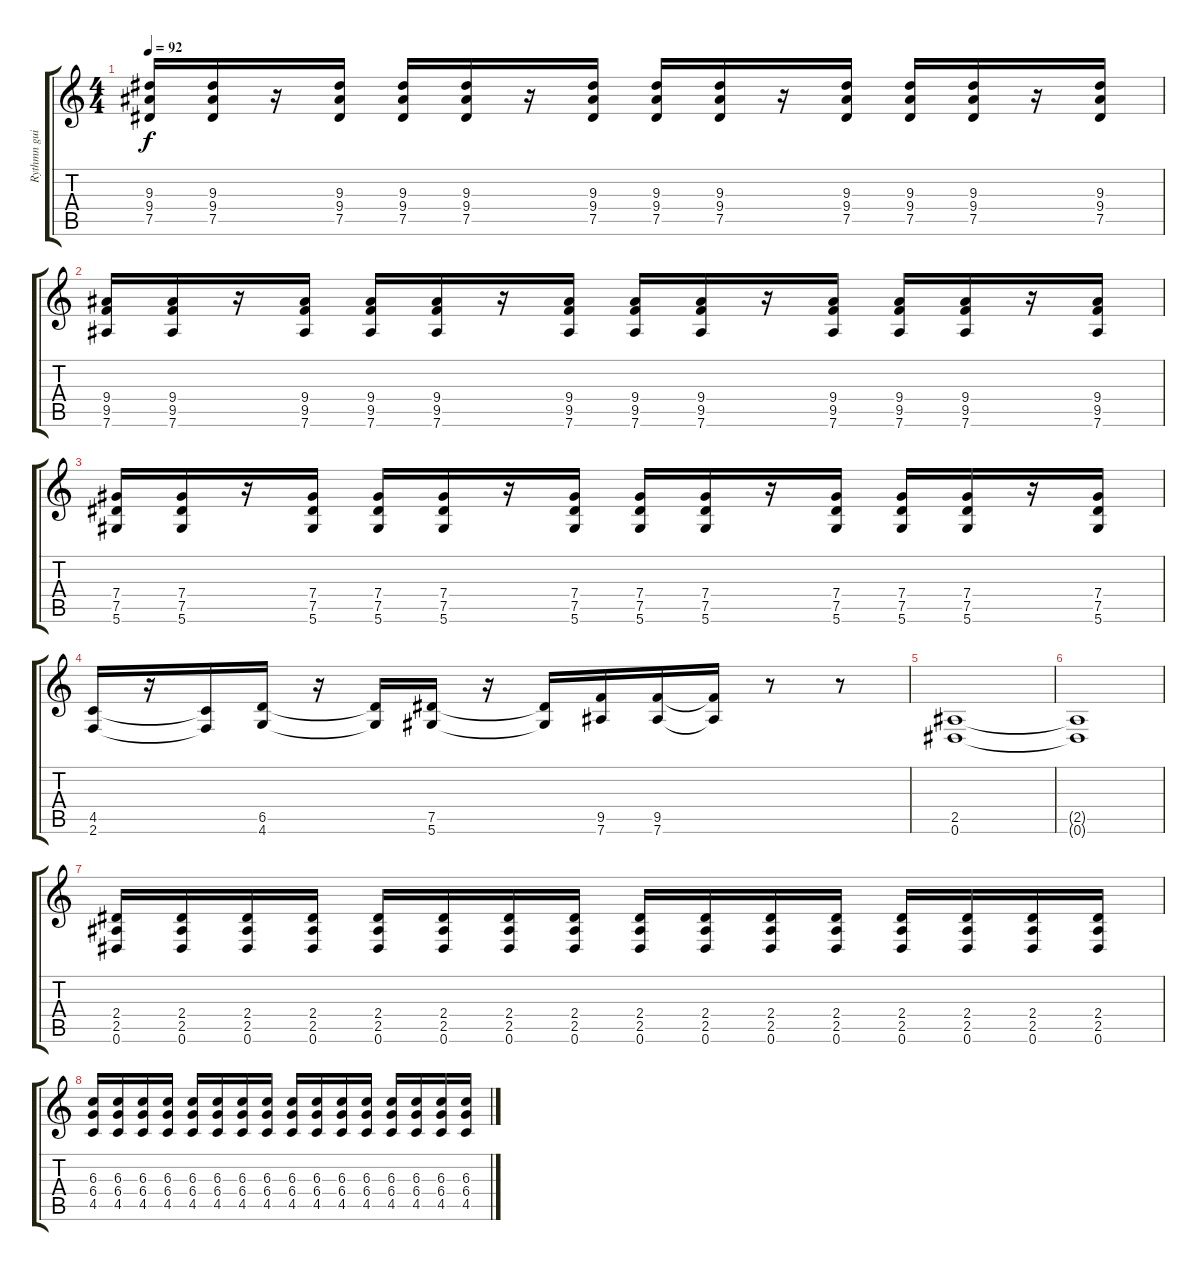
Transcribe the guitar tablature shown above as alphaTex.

\track ("Rythmn guitar (Distorted" "Rythmn gui") {instrument distortionguitar}
\staff {score tabs}
\tuning (Eb4 Bb3 Gb3 Db3 Ab2 Eb2) {hide}
\ts (4 4)
\tempo 92
\clef g2
\ks c
(9.3 9.4 7.5).16{dy f} (9.3 9.4 7.5).16 r.16 (9.3 9.4 7.5).16 (9.3 9.4 7.5).16 (9.3 9.4 7.5).16 r.16 (9.3 9.4 7.5).16 (9.3 9.4 7.5).16 (9.3 9.4 7.5).16 r.16 (9.3 9.4 7.5).16 (9.3 9.4 7.5).16 (9.3 9.4 7.5).16 r.16 (9.3 9.4 7.5).16 |
(9.4 9.5 7.6).16 (9.4 9.5 7.6).16 r.16 (9.4 9.5 7.6).16 (9.4 9.5 7.6).16 (9.4 9.5 7.6).16 r.16 (9.4 9.5 7.6).16 (9.4 9.5 7.6).16 (9.4 9.5 7.6).16 r.16 (9.4 9.5 7.6).16 (9.4 9.5 7.6).16 (9.4 9.5 7.6).16 r.16 (9.4 9.5 7.6).16 |
(7.4 7.5 5.6).16 (7.4 7.5 5.6).16 r.16 (7.4 7.5 5.6).16 (7.4 7.5 5.6).16 (7.4 7.5 5.6).16 r.16 (7.4 7.5 5.6).16 (7.4 7.5 5.6).16 (7.4 7.5 5.6).16 r.16 (7.4 7.5 5.6).16 (7.4 7.5 5.6).16 (7.4 7.5 5.6).16 r.16 (7.4 7.5 5.6).16 |
(4.5 2.6).16 r.16 (4.5{t} 2.6{t}).16 (6.5 4.6).16 r.16 (6.5{t} 4.6{t}).16 (7.5 5.6).16 r.16 (7.5{t} 5.6{t}).16 (9.5 7.6).16 (9.5 7.6).16 (9.5{t} 7.6{t}).16 r.8 r.8 |
(2.5 0.6).1 |
(2.5{t} 0.6{t}).1 |
(2.4 2.5 0.6).16 (2.4 2.5 0.6).16 (2.4 2.5 0.6).16 (2.4 2.5 0.6).16 (2.4 2.5 0.6).16 (2.4 2.5 0.6).16 (2.4 2.5 0.6).16 (2.4 2.5 0.6).16 (2.4 2.5 0.6).16 (2.4 2.5 0.6).16 (2.4 2.5 0.6).16 (2.4 2.5 0.6).16 (2.4 2.5 0.6).16 (2.4 2.5 0.6).16 (2.4 2.5 0.6).16 (2.4 2.5 0.6).16 |
(6.3 6.4 4.5).16 (6.3 6.4 4.5).16 (6.3 6.4 4.5).16 (6.3 6.4 4.5).16 (6.3 6.4 4.5).16 (6.3 6.4 4.5).16 (6.3 6.4 4.5).16 (6.3 6.4 4.5).16 (6.3 6.4 4.5).16 (6.3 6.4 4.5).16 (6.3 6.4 4.5).16 (6.3 6.4 4.5).16 (6.3 6.4 4.5).16 (6.3 6.4 4.5).16 (6.3 6.4 4.5).16 (6.3 6.4 4.5).16
